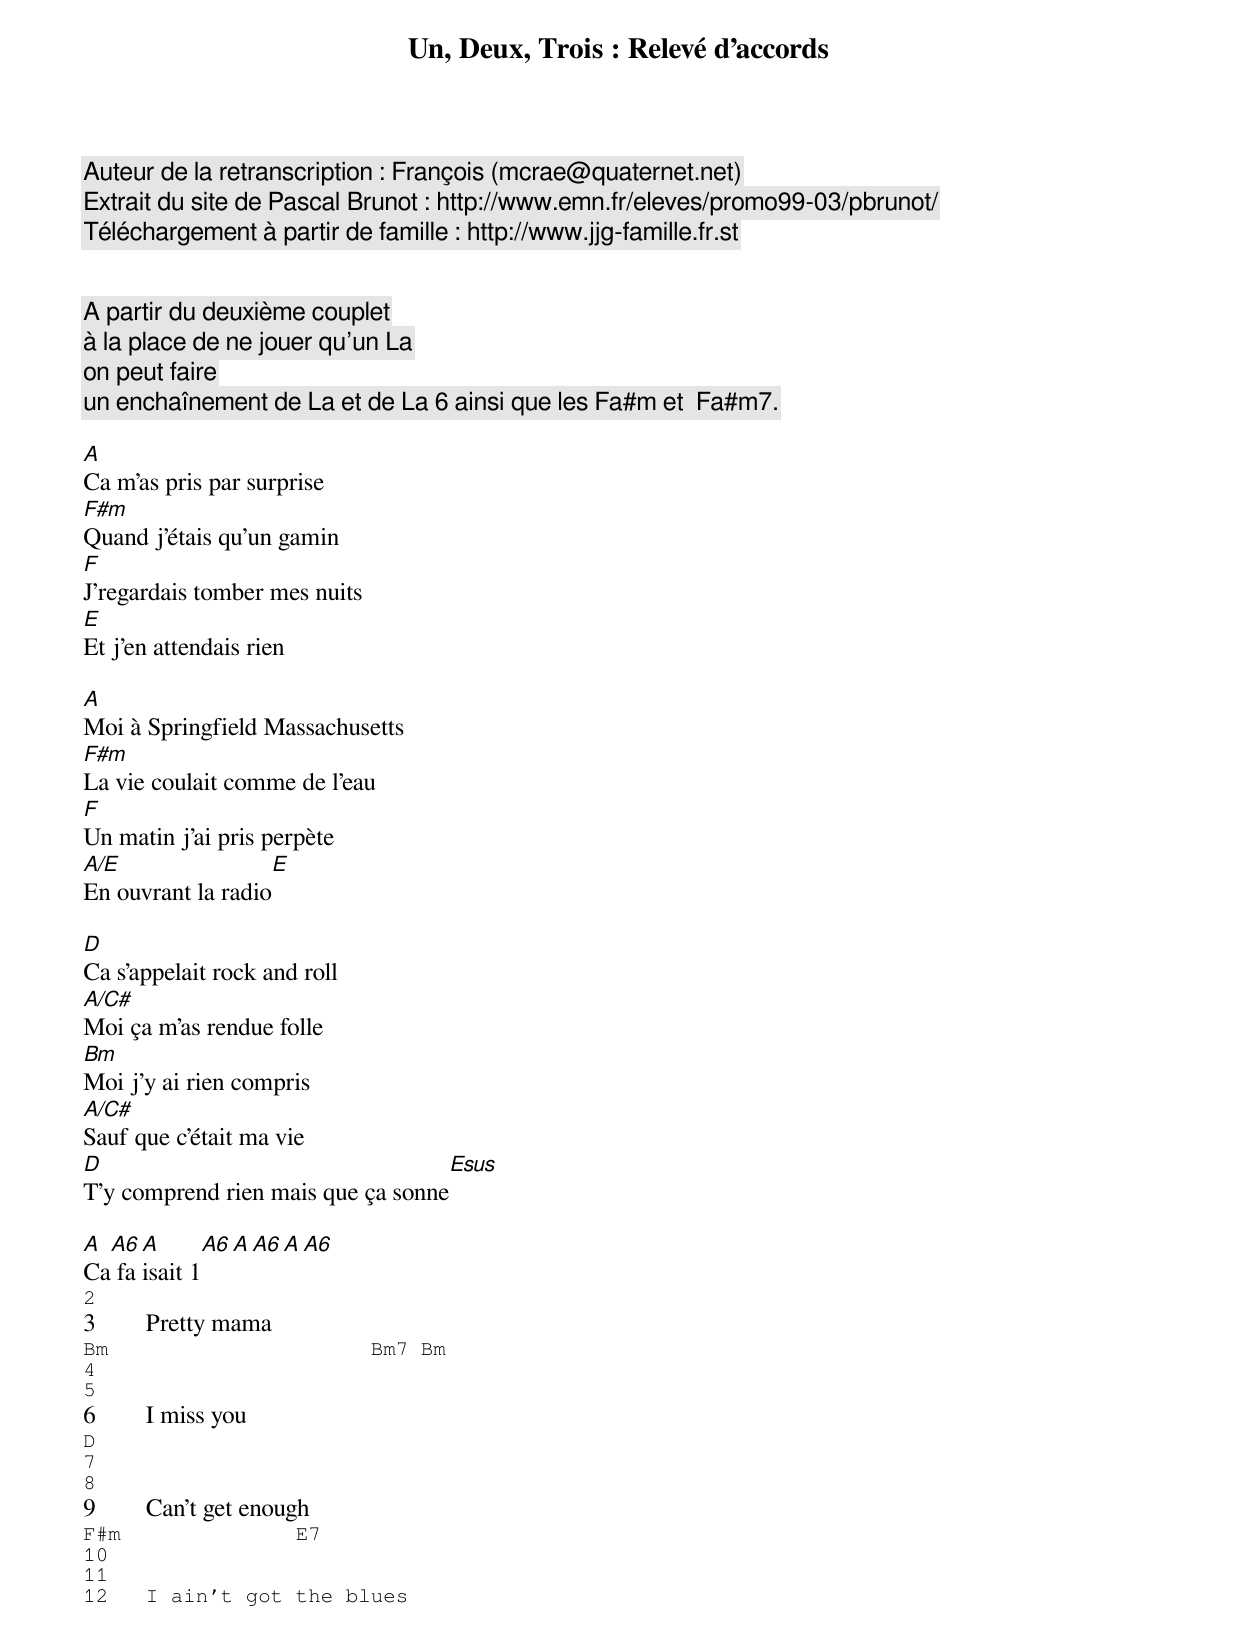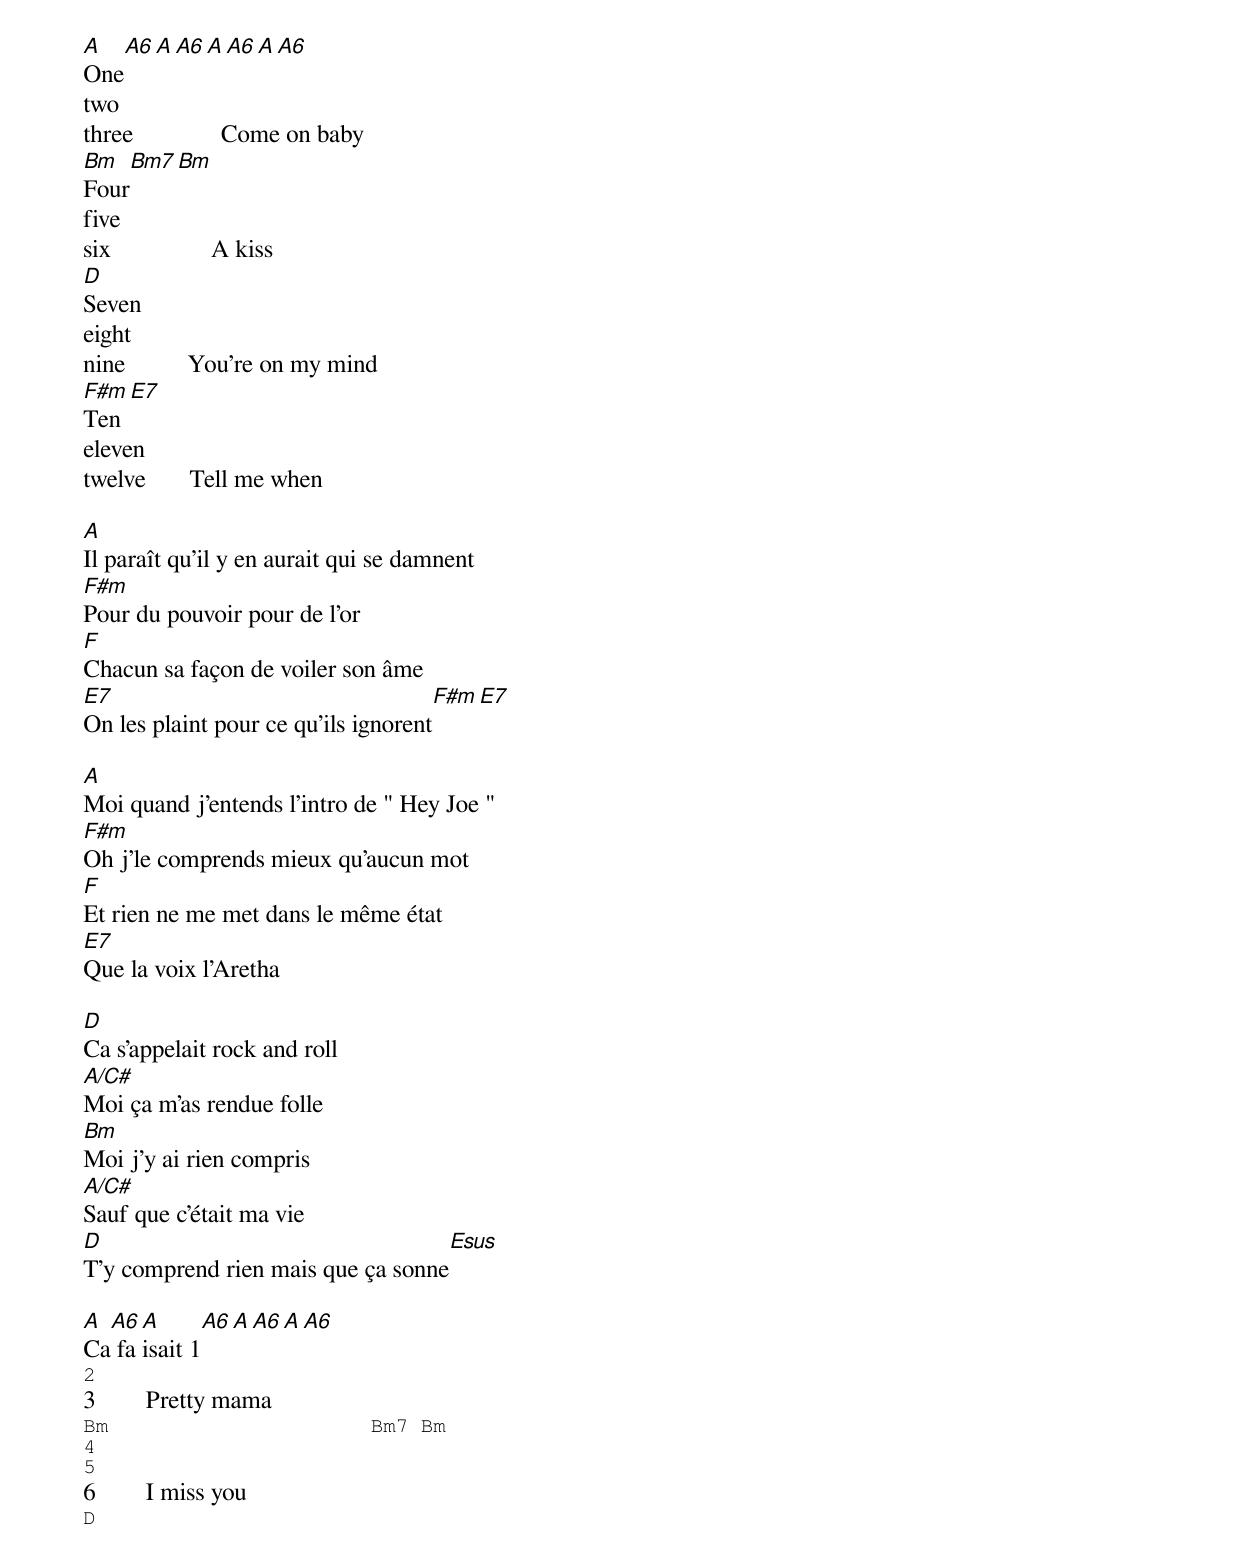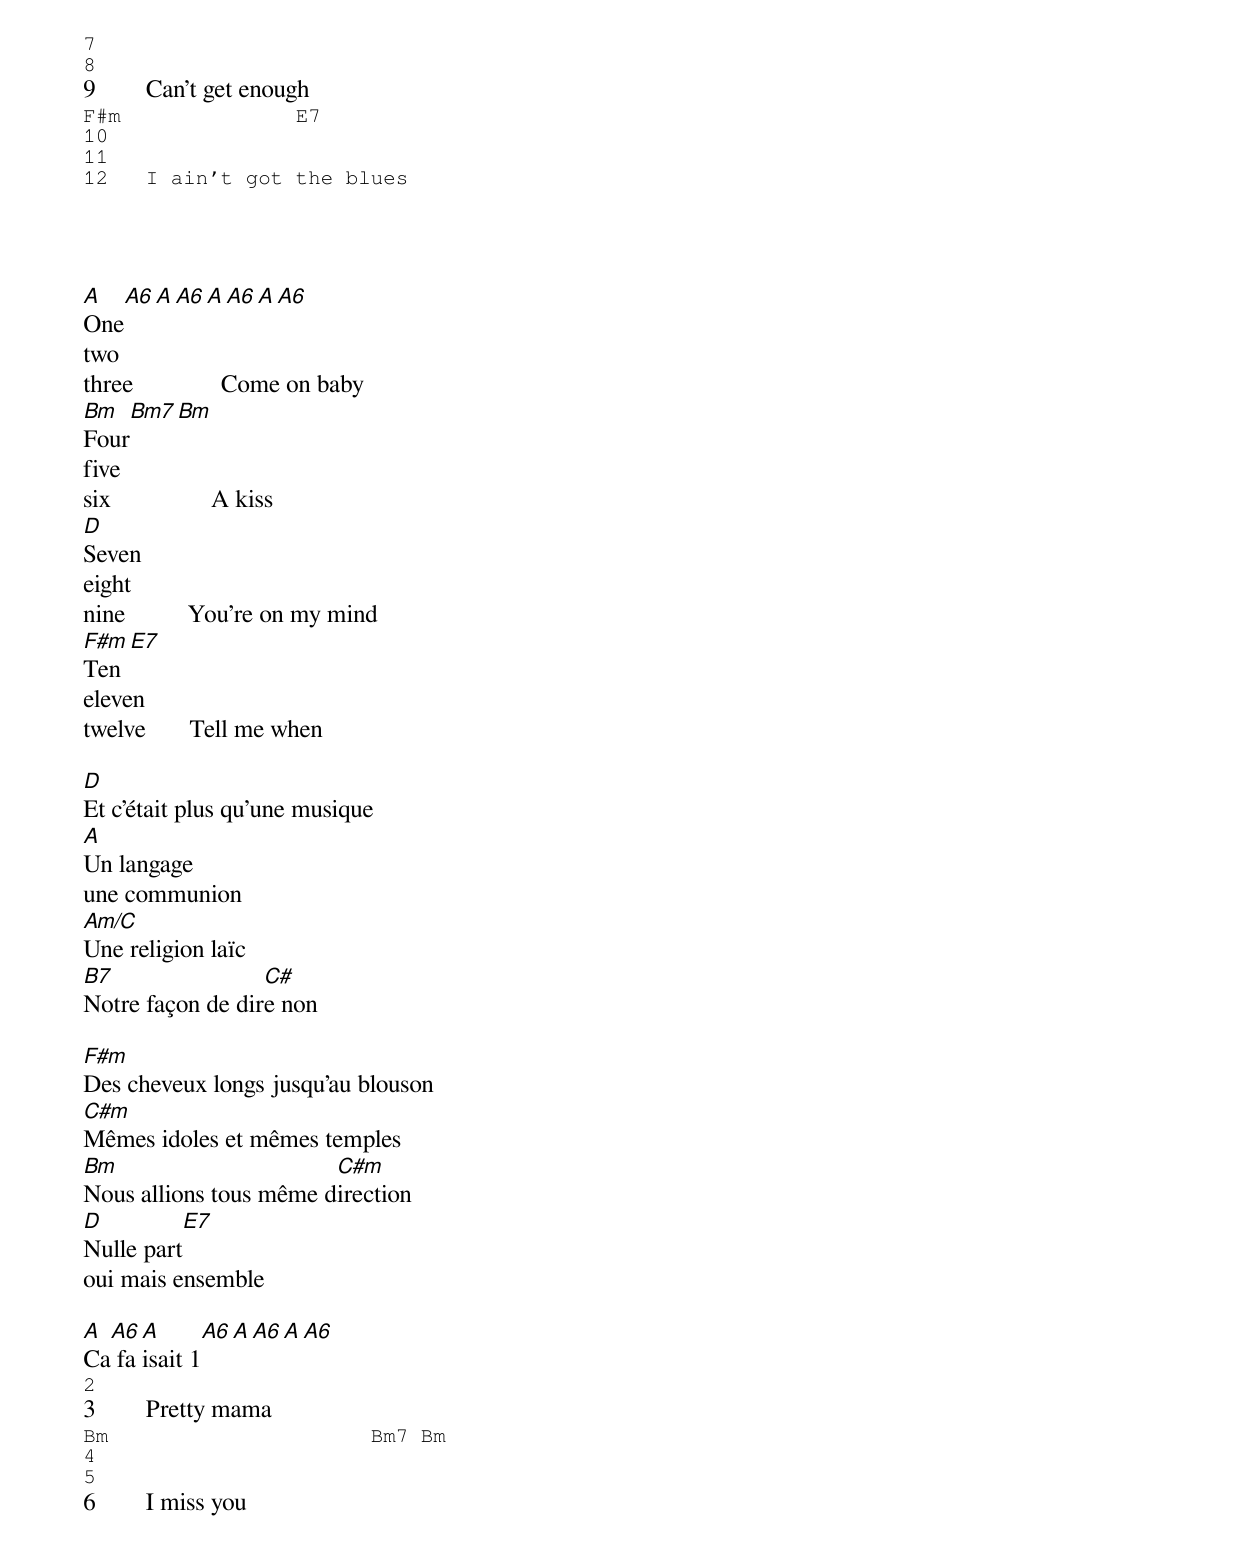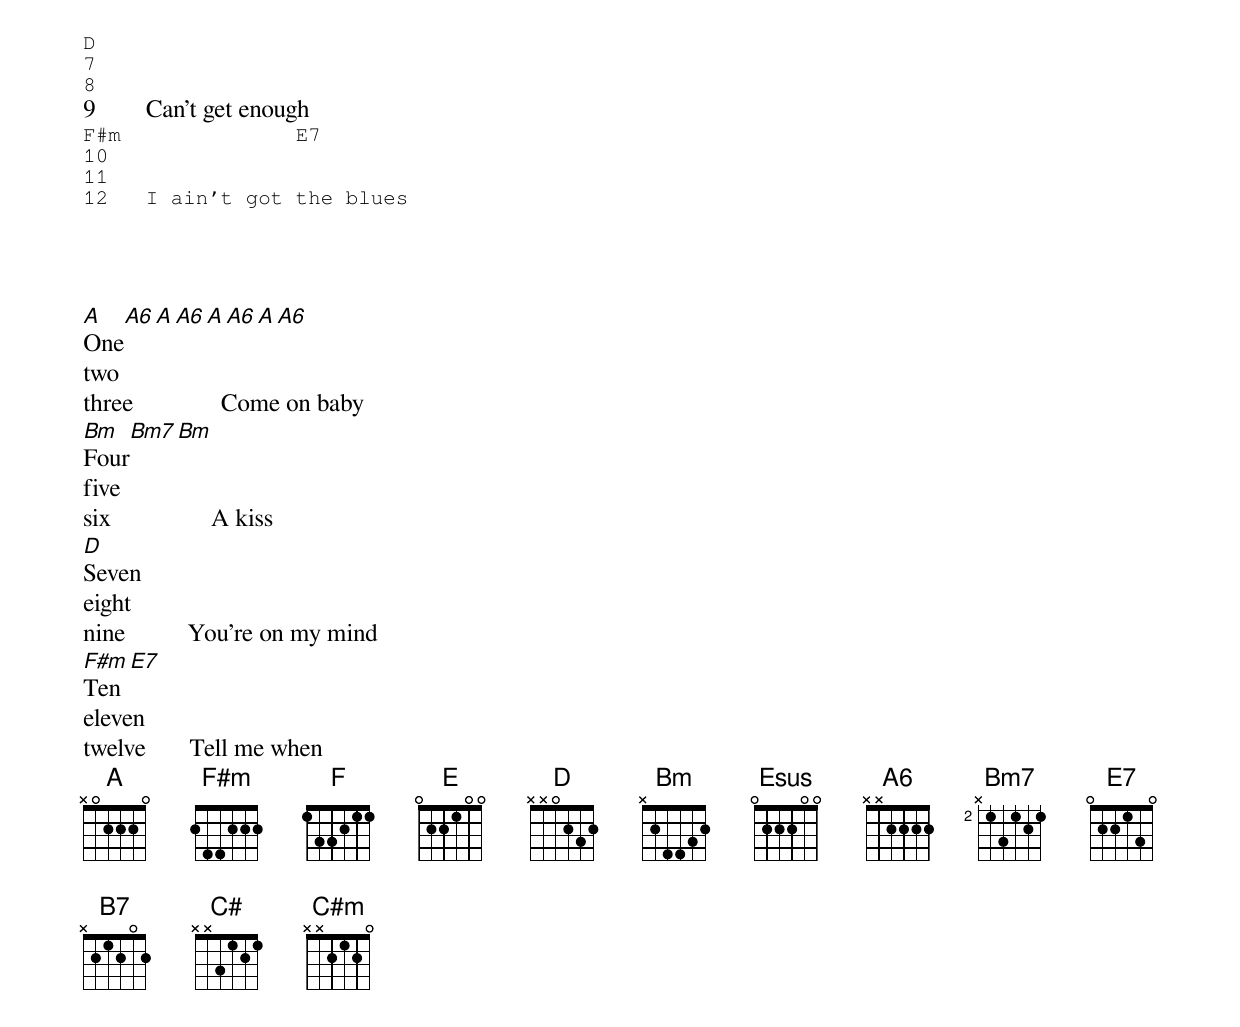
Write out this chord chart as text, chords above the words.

Un, Deux, Trois : Relevé d'accords

Auteur de la retranscription : François (mcrae@quaternet.net)
Extrait du site de Pascal Brunot : http://www.emn.fr/eleves/promo99-03/pbrunot/
Téléchargement à partir de famille : http://www.jjg-famille.fr.st


A partir du deuxième couplet
à la place de ne jouer qu'un La
on peut faire
un enchaînement de La et de La 6 ainsi que les Fa#m et  Fa#m7.

A
Ca m'as pris par surprise
F#m
Quand j'étais qu'un gamin
F
J'regardais tomber mes nuits
E
Et j'en attendais rien

A
Moi à Springfield Massachusetts
F#m
La vie coulait comme de l'eau
F
Un matin j'ai pris perpète
A/E                  E
En ouvrant la radio

D
Ca s'appelait rock and roll
A/C#
Moi ça m'as rendue folle
Bm
Moi j'y ai rien compris
A/C#
Sauf que c'était ma vie
D                                     Esus
T'y comprend rien mais que ça sonne

A A6 A             A6 A A6 A A6
Ca faisait 1
2
3        Pretty mama
Bm                     Bm7 Bm
4
5
6        I miss you
D
7
8
9        Can't get enough
F#m              E7
10
11
12   I ain't got the blues








A       A6   A                            A6 A A6 A A6
One
two
three              Come on baby
Bm                               Bm7 Bm
Four
five
six                A kiss
D
Seven
eight
nine          You're on my mind
F#m                                  E7
Ten
eleven
twelve       Tell me when

A
Il paraît qu'il y en aurait qui se damnent
F#m
Pour du pouvoir pour de l'or
F
Chacun sa façon de voiler son âme
E7                                                    F#m   E7
On les plaint pour ce qu'ils ignorent

A
Moi quand j'entends l'intro de " Hey Joe "
F#m
Oh j'le comprends mieux qu'aucun mot
F
Et rien ne me met dans le même état
E7
Que la voix l'Aretha

D
Ca s'appelait rock and roll
A/C#
Moi ça m'as rendue folle
Bm
Moi j'y ai rien compris
A/C#
Sauf que c'était ma vie
D                                    Esus
T'y comprend rien mais que ça sonne

A A6 A             A6 A A6 A A6
Ca faisait 1
2
3        Pretty mama
Bm                     Bm7 Bm
4
5
6        I miss you
D
7
8
9        Can't get enough
F#m              E7
10
11
12   I ain't got the blues




A       A6   A                            A6 A A6 A A6
One
two
three              Come on baby
Bm                               Bm7 Bm
Four
five
six                A kiss
D
Seven
eight
nine          You're on my mind
F#m                                  E7
Ten
eleven
twelve       Tell me when

D
Et c'était plus qu'une musique
A
Un langage
une communion
Am/C
Une religion laïc
B7 	          C#
Notre façon de dire non

F#m
Des cheveux longs jusqu'au blouson
C#m
Mêmes idoles et mêmes temples
Bm 			C#m
Nous allions tous même direction
D                           E7
Nulle part
oui mais ensemble

A A6 A             A6 A A6 A A6
Ca faisait 1
2
3        Pretty mama
Bm                     Bm7 Bm
4
5
6        I miss you
D
7
8
9        Can't get enough
F#m              E7
10
11
12   I ain't got the blues




A       A6   A                            A6 A A6 A A6
One
two
three              Come on baby
Bm                               Bm7 Bm
Four
five
six                A kiss
D
Seven
eight
nine          You're on my mind
F#m                                  E7
Ten
eleven
twelve       Tell me when
